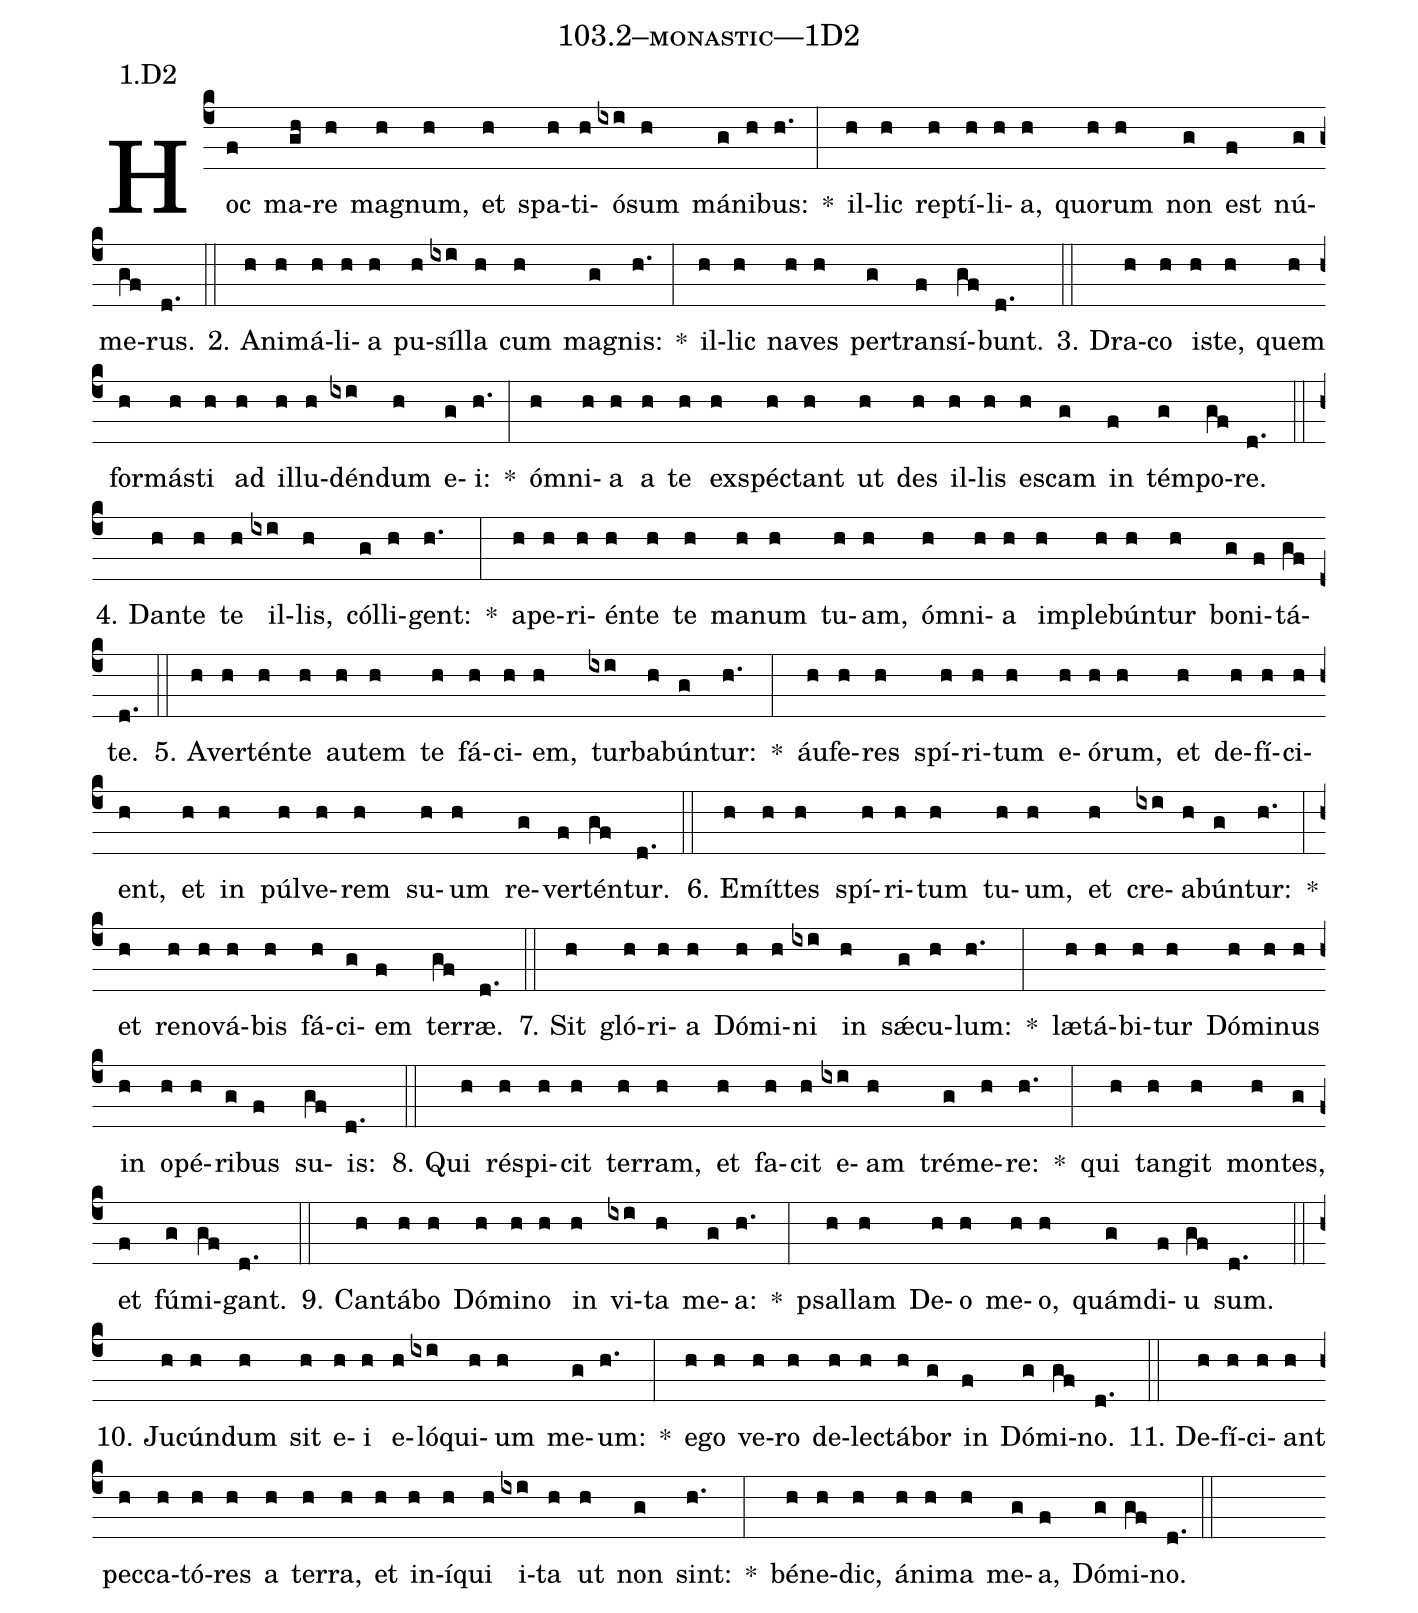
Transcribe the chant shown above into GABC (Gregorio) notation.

name: 103.2--monastic---1D2;
annotation: 1.D2;
%%
(c4)Hoc(f) ma(gh)re(h) ma(h)gnum,(h) et(h) spa(h)ti(h)ó(ixi)sum(h) má(g)ni(h)bus:(h.) *(:) il(h)lic(h) rep(h)tí(h)li(h)a,(h) quo(h)rum(h) non(g) est(f) nú(g)me(gf)rus.(d.) (::)
2. A(h)ni(h)má(h)li(h)a(h) pu(h)síl(ixi)la(h) cum(h) ma(g)gnis:(h.) *(:) il(h)lic(h) na(h)ves(h) per(g)trans(f)í(gf)bunt.(d.) (::)
3. Dra(h)co(h) is(h)te,(h) quem(h) for(h)más(h)ti(h) ad(h) il(h)lu(h)dén(ixi)dum(h) e(g)i:(h.) *(:) óm(h)ni(h)a(h) a(h) te(h) ex(h)spéc(h)tant(h) ut(h) des(h) il(h)lis(h) es(h)cam(g) in(f) tém(g)po(gf)re.(d.) (::)
4. Dan(h)te(h) te(h) il(ixi)lis,(h) cól(g)li(h)gent:(h.) *(:) a(h)pe(h)ri(h)én(h)te(h) te(h) ma(h)num(h) tu(h)am,(h) óm(h)ni(h)a(h) im(h)ple(h)bún(h)tur(h) bo(g)ni(f)tá(gf)te.(d.) (::)
5. A(h)ver(h)tén(h)te(h) au(h)tem(h) te(h) fá(h)ci(h)em,(h) tur(ixi)ba(h)bún(g)tur:(h.) *(:) áu(h)fe(h)res(h) spí(h)ri(h)tum(h) e(h)ó(h)rum,(h) et(h) de(h)fí(h)ci(h)ent,(h) et(h) in(h) púl(h)ve(h)rem(h) su(h)um(h) re(g)ver(f)tén(gf)tur.(d.) (::)
6. E(h)mít(h)tes(h) spí(h)ri(h)tum(h) tu(h)um,(h) et(h) cre(ixi)a(h)bún(g)tur:(h.) *(:) et(h) re(h)no(h)vá(h)bis(h) fá(h)ci(g)em(f) ter(gf)ræ.(d.) (::)
7. Sit(h) gló(h)ri(h)a(h) Dó(h)mi(h)ni(ixi) in(h) sǽ(g)cu(h)lum:(h.) *(:) læ(h)tá(h)bi(h)tur(h) Dó(h)mi(h)nus(h) in(h) o(h)pé(h)ri(g)bus(f) su(gf)is:(d.) (::)
8. Qui(h) ré(h)spi(h)cit(h) ter(h)ram,(h) et(h) fa(h)cit(h) e(ixi)am(h) tré(g)me(h)re:(h.) *(:) qui(h) tan(h)git(h) mon(h)tes,(g) et(f) fú(g)mi(gf)gant.(d.) (::)
9. Can(h)tá(h)bo(h) Dó(h)mi(h)no(h) in(h) vi(ixi)ta(h) me(g)a:(h.) *(:) psal(h)lam(h) De(h)o(h) me(h)o,(h) quám(g)di(f)u(gf) sum.(d.) (::)
10. Ju(h)cún(h)dum(h) sit(h) e(h)i(h) e(h)ló(ixi)qui(h)um(h) me(g)um:(h.) *(:) e(h)go(h) ve(h)ro(h) de(h)lec(h)tá(h)bor(g) in(f) Dó(g)mi(gf)no.(d.) (::)
11. De(h)fí(h)ci(h)ant(h) pec(h)ca(h)tó(h)res(h) a(h) ter(h)ra,(h) et(h) in(h)í(h)qui(h) i(ixi)ta(h) ut(h) non(g) sint:(h.) *(:) bé(h)ne(h)dic,(h) á(h)ni(h)ma(h) me(g)a,(f) Dó(g)mi(gf)no.(d.) (::)
